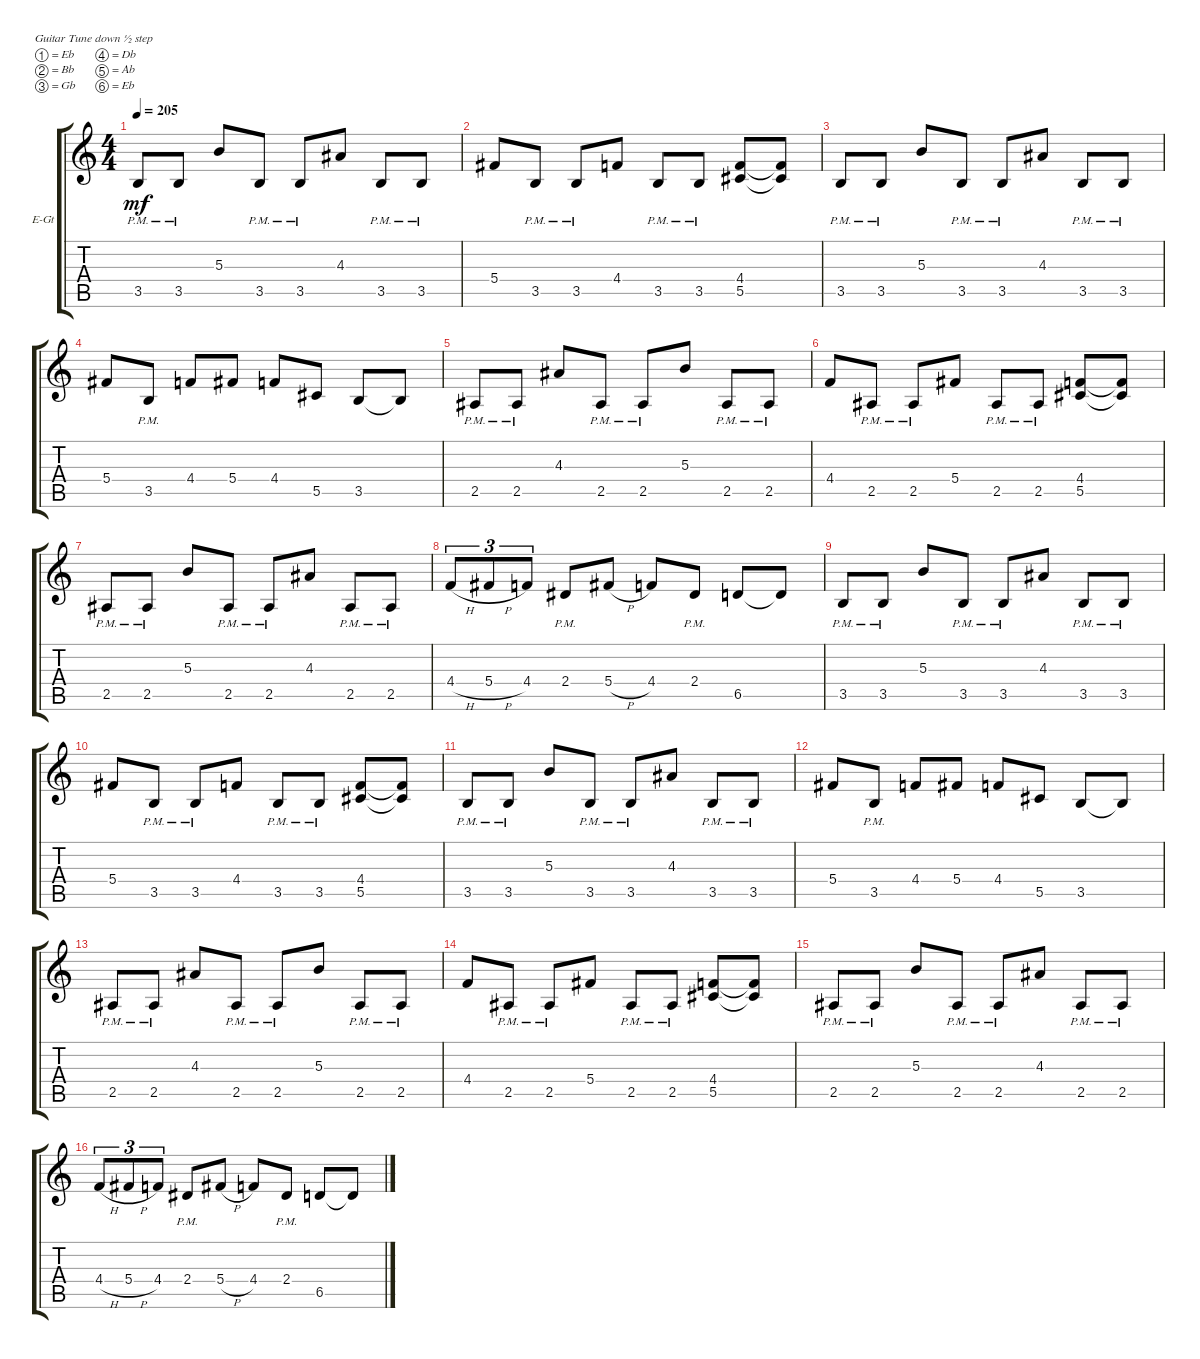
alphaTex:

\bracketExtendMode groupsimilarinstruments
\firstSystemTrackNameOrientation horizontal
\otherSystemsTrackNameOrientation horizontal
\track ("right" "E-Gt") {instrument distortionguitar}
\staff {score tabs}
\tuning (Eb4 Bb3 Gb3 Db3 Ab2 Eb2)
\ts (4 4)
\tempo 205
\clef g2
\ks c
3.5{pm}.8{dy mf} 3.5{pm}.8 5.3.8 3.5{pm}.8 3.5{pm}.8 4.3.8 3.5{pm}.8 3.5{pm}.8 |
5.4.8 3.5{pm}.8 3.5{pm}.8 4.4.8 3.5{pm}.8 3.5{pm}.8 (5.5 4.4).8 (4.4{t} 5.5{t}).8 |
3.5{pm}.8 3.5{pm}.8 5.3.8 3.5{pm}.8 3.5{pm}.8 4.3.8 3.5{pm}.8 3.5{pm}.8 |
5.4.8 3.5{pm}.8 4.4.8 5.4.8 4.4.8 5.5.8 3.5.8 3.5{t}.8 |
2.5{pm}.8 2.5{pm}.8 4.3.8 2.5{pm}.8 2.5{pm}.8 5.3.8 2.5{pm}.8 2.5{pm}.8 |
4.4.8 2.5{pm}.8 2.5{pm}.8 5.4.8 2.5{pm}.8 2.5{pm}.8 (5.5 4.4).8 (4.4{t} 5.5{t}).8 |
2.5{pm}.8 2.5{pm}.8 5.3.8 2.5{pm}.8 2.5{pm}.8 4.3.8 2.5{pm}.8 2.5{pm}.8 |
4.4{h}.8{tu (3 2)} 5.4{h}.8{tu (3 2)} 4.4.8{tu (3 2)} 2.4{pm}.8 5.4{h}.8 4.4.8 2.4{pm}.8 6.5.8 6.5{t}.8 |
3.5{pm}.8 3.5{pm}.8 5.3.8 3.5{pm}.8 3.5{pm}.8 4.3.8 3.5{pm}.8 3.5{pm}.8 |
5.4.8 3.5{pm}.8 3.5{pm}.8 4.4.8 3.5{pm}.8 3.5{pm}.8 (5.5 4.4).8 (4.4{t} 5.5{t}).8 |
3.5{pm}.8 3.5{pm}.8 5.3.8 3.5{pm}.8 3.5{pm}.8 4.3.8 3.5{pm}.8 3.5{pm}.8 |
5.4.8 3.5{pm}.8 4.4.8 5.4.8 4.4.8 5.5.8 3.5.8 3.5{t}.8 |
2.5{pm}.8 2.5{pm}.8 4.3.8 2.5{pm}.8 2.5{pm}.8 5.3.8 2.5{pm}.8 2.5{pm}.8 |
4.4.8 2.5{pm}.8 2.5{pm}.8 5.4.8 2.5{pm}.8 2.5{pm}.8 (5.5 4.4).8 (4.4{t} 5.5{t}).8 |
2.5{pm}.8 2.5{pm}.8 5.3.8 2.5{pm}.8 2.5{pm}.8 4.3.8 2.5{pm}.8 2.5{pm}.8 |
4.4{h}.8{tu (3 2)} 5.4{h}.8{tu (3 2)} 4.4.8{tu (3 2)} 2.4{pm}.8 5.4{h}.8 4.4.8 2.4{pm}.8 6.5.8 6.5{t}.8
